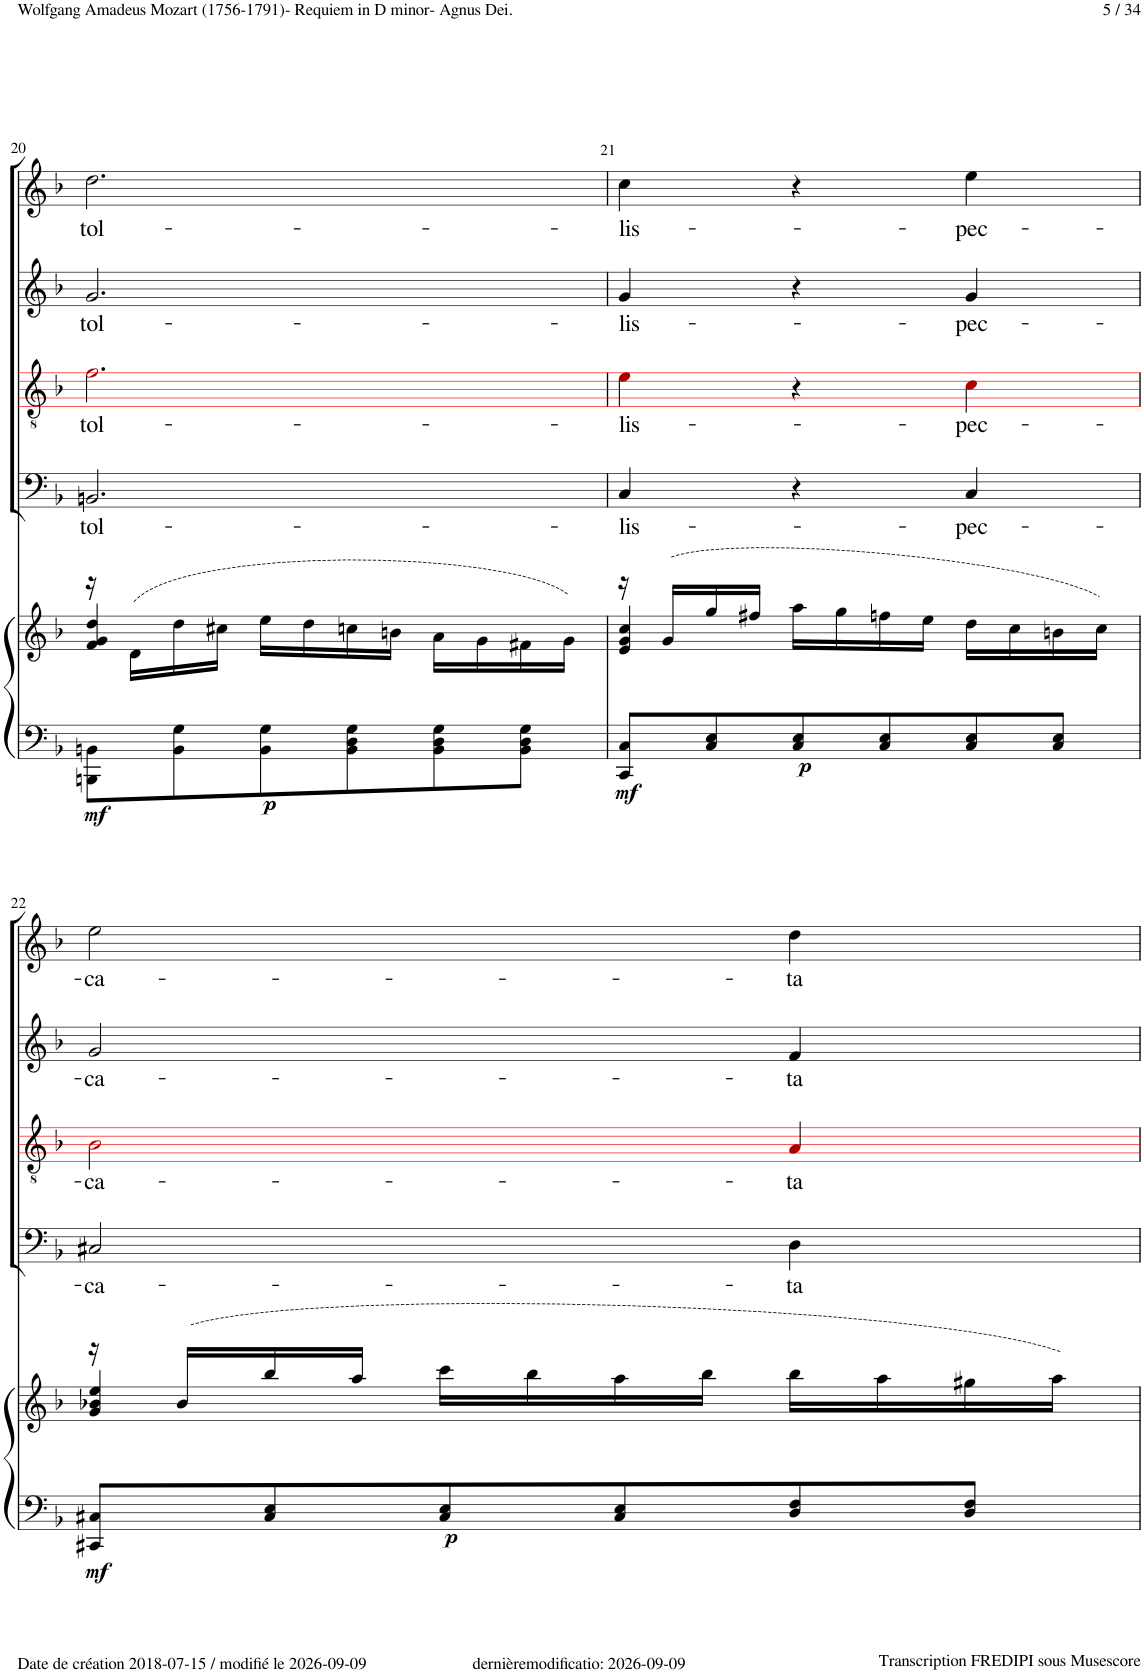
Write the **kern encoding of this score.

**kern	**kern	**dynam	**kern	**text	**kern	**text	**kern	**text	**kern	**text
*part5	*part5	*part5	*part4	*part4	*part3	*part3	*part2	*part2	*part1	*part1
*staff6	*staff5	*staff5/6	*staff4	*staff4	*staff3	*staff3	*staff2	*staff2	*staff1	*staff1
*I"Piano	*	*	*I"Bass	*	*I"Tenor	*	*I"Alto	*	*I"Soprano	*
*I'Pno	*	*	*	*	*	*	*	*	*	*
!!LO:PB:g=z
*clefF4	*clefG2	*	*clefF4	*	*clefGv2	*	*clefG2	*	*clefG2	*
*	*	*	*	*	*ITrd8c14	*	*	*	*	*
*k[b-]	*k[b-]	*	*k[b-]	*	*k[b-]	*	*k[b-]	*	*k[b-]	*
*M3/4	*M3/4	*	*M3/4	*	*M3/4	*	*M3/4	*	*M3/4	*
=20	=20	=20	=20	=20	=20	=20	=20	=20	=20	=20
*	*^	*	*	*	*	*	*	*	*	*
!	!	!	!LO:DY:b=2	!	!LO:LY:b	!	!LO:LY:b	!	!LO:LY:b	!	!LO:LY:b
8BBBn\ 8BBn\L	16r	4f/ 4g/ 4dd/	mf	2.BBn!/	tol-	2.f!i\	tol-	2.g!/	tol-	2.dd!\	tol-
.	(16d\LL	.	.	.	.	.	.	.	.	.	.
8BB\ 8G\	16dd\	.	.	.	.	.	.	.	.	.	.
.	16cc#X\JJ	.	.	.	.	.	.	.	.	.	.
!	!	!	!LO:DY:b=2	!	!	!	!	!	!	!	!
8BB\ 8G\	16ee\LL	2ryy	p	.	.	.	.	.	.	.	.
.	16dd\	.	.	.	.	.	.	.	.	.	.
8BB\ 8D\ 8G\	16ccn\	.	.	.	.	.	.	.	.	.	.
.	16bn\JJ	.	.	.	.	.	.	.	.	.	.
8BB\ 8D\ 8G\	16a\LL	.	.	.	.	.	.	.	.	.	.
.	16g\	.	.	.	.	.	.	.	.	.	.
8BB\ 8D\ 8G\J	16f#X\	.	.	.	.	.	.	.	.	.	.
.	16g\JJ)	.	.	.	.	.	.	.	.	.	.
=21	=21	=21	=21	=21	=21	=21	=21	=21	=21	=21	=21
!	!	!	!LO:DY:b=2	!	!LO:LY:b	!	!LO:LY:b	!	!LO:LY:b	!	!LO:LY:b
8CC/ 8C/L	16r	4e/ 4g/ 4cc/	mf	4C!/	-lis-	4e!i\	-lis-	4g!/	-lis-	4cc!\	-lis-
.	(16g/LL	.	.	.	.	.	.	.	.	.	.
8C/ 8E/	16gg/	.	.	.	.	.	.	.	.	.	.
.	16ff#X/JJ	.	.	.	.	.	.	.	.	.	.
!	!	!	!LO:DY:b=2	!	!	!	!	!	!	!	!
8C/ 8E/	16aa\LL	2ryy	p	4r	.	4r	.	4r	.	4r	.
.	16gg\	.	.	.	.	.	.	.	.	.	.
8C/ 8E/	16ffn\	.	.	.	.	.	.	.	.	.	.
.	16ee\JJ	.	.	.	.	.	.	.	.	.	.
!	!	!	!	!	!LO:LY:b	!	!LO:LY:b	!	!LO:LY:b	!	!LO:LY:b
8C/ 8E/	16dd\LL	.	.	4C!/	-pec-	4c!i\	-pec-	4g!/	-pec-	4ee!\	-pec-
.	16cc\	.	.	.	.	.	.	.	.	.	.
8C/ 8E/J	16bn\	.	.	.	.	.	.	.	.	.	.
.	16cc\JJ)	.	.	.	.	.	.	.	.	.	.
!!LO:LB:g=z
=22	=22	=22	=22	=22	=22	=22	=22	=22	=22	=22	=22
!	!	!	!LO:DY:b=2	!	!LO:LY:b	!	!LO:LY:b	!	!LO:LY:b	!	!LO:LY:b
8CC#X/ 8C#X/L	16r	4g/ 4b-X/ 4ee/	mf	2C#X!/	-ca-	2B-!i\	-ca-	2g!/	-ca-	2ee!\	-ca-
.	(16b-/LL	.	.	.	.	.	.	.	.	.	.
8C#/ 8E/	16bb-/	.	.	.	.	.	.	.	.	.	.
.	16aa/JJ	.	.	.	.	.	.	.	.	.	.
!	!	!	!LO:DY:b=2	!	!	!	!	!	!	!	!
8C#/ 8E/	16ccc\LL	2ryy	p	.	.	.	.	.	.	.	.
.	16bb-\	.	.	.	.	.	.	.	.	.	.
8C#/ 8E/	16aa\	.	.	.	.	.	.	.	.	.	.
.	16bb-\JJ	.	.	.	.	.	.	.	.	.	.
!	!	!	!	!	!LO:LY:b	!	!LO:LY:b	!	!LO:LY:b	!	!LO:LY:b
8D/ 8F/	16bb-\LL	.	.	4D!\	-ta	4A!i/	-ta	4f!/	-ta	4dd!\	-ta
.	16aa\	.	.	.	.	.	.	.	.	.	.
8D/ 8F/J	16gg#X\	.	.	.	.	.	.	.	.	.	.
.	16aa\JJ)	.	.	.	.	.	.	.	.	.	.
*	*v	*v	*	*	*	*	*	*	*	*	*
=	=	=	=	=	=	=	=	=	=	=
*-	*-	*-	*-	*-	*-	*-	*-	*-	*-	*-
